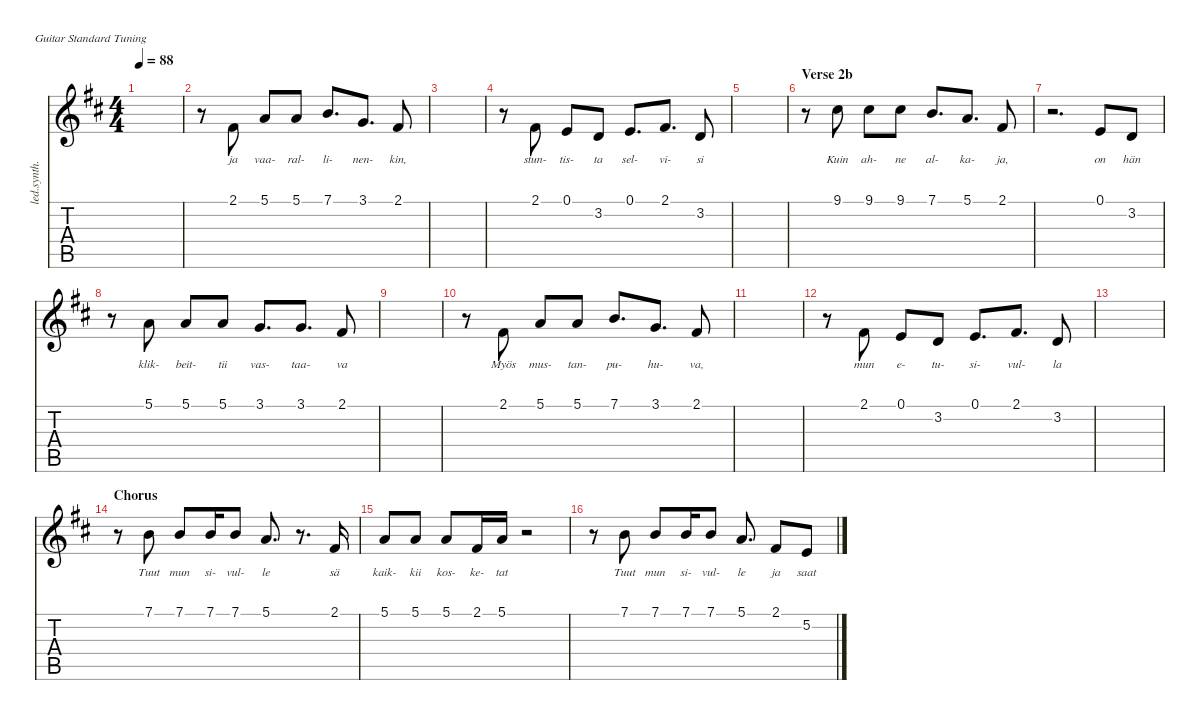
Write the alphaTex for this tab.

\defaultSystemsLayout 4
\hideDynamics
\bracketExtendMode nobrackets
\otherSystemsTrackNameOrientation horizontal
\track ("Vocal" "led.synth.") {instrument lead6voice}
\staff {score tabs}
\tuning (E4 B3 G3 D3 A2 E2)
\ts (4 4)
\tempo 88
\clef g2
\ks d
|
r.8{beam Down} 2.1{acc #}.8{lyrics (0 "ja") lyrics (1 "") lyrics (2 "") lyrics (3 "") lyrics (4 "") beam Up} 5.1{acc forcenatural}.8{lyrics (0 "vaa-") lyrics (1 "") lyrics (2 "") lyrics (3 "") lyrics (4 "") beam Up} 5.1{acc forcenatural}.8{lyrics (0 "ral-") lyrics (1 "") lyrics (2 "") lyrics (3 "") lyrics (4 "") beam Up} 7.1{acc forcenatural}.8{d lyrics (0 "li-") lyrics (1 "") lyrics (2 "") lyrics (3 "") lyrics (4 "") beam Up} 3.1{acc forcenatural}.8{d lyrics (0 "nen-") lyrics (1 "") lyrics (2 "") lyrics (3 "") lyrics (4 "") beam Up} 2.1{acc #}.8{lyrics (0 "kin,") lyrics (1 "") lyrics (2 "") lyrics (3 "") lyrics (4 "") beam Up} |
|
r.8{beam Down} 2.1{acc #}.8{lyrics (0 "stun-") lyrics (1 "") lyrics (2 "") lyrics (3 "") lyrics (4 "") beam Up} 0.1{acc forcenatural}.8{lyrics (0 "tis-") lyrics (1 "") lyrics (2 "") lyrics (3 "") lyrics (4 "") beam Up} 3.2{acc forcenatural}.8{lyrics (0 "ta") lyrics (1 "") lyrics (2 "") lyrics (3 "") lyrics (4 "") beam Up} 0.1{acc forcenatural}.8{d lyrics (0 "sel-") lyrics (1 "") lyrics (2 "") lyrics (3 "") lyrics (4 "") beam Up} 2.1{acc #}.8{d lyrics (0 "vi-") lyrics (1 "") lyrics (2 "") lyrics (3 "") lyrics (4 "") beam Up} 3.2{acc forcenatural}.8{lyrics (0 "si") lyrics (1 "") lyrics (2 "") lyrics (3 "") lyrics (4 "") beam Up} |
|
\section ("" "Verse 2b")
r.8{beam Down} 9.1{acc #}.8{lyrics (0 "Kuin") lyrics (1 "") lyrics (2 "") lyrics (3 "") lyrics (4 "") beam Down} 9.1{acc #}.8{lyrics (0 "ah-") lyrics (1 "") lyrics (2 "") lyrics (3 "") lyrics (4 "") beam Down} 9.1{acc #}.8{lyrics (0 "ne") lyrics (1 "") lyrics (2 "") lyrics (3 "") lyrics (4 "") beam Down} 7.1{acc forcenatural}.8{d lyrics (0 "al-") lyrics (1 "") lyrics (2 "") lyrics (3 "") lyrics (4 "") beam Up} 5.1{acc forcenatural}.8{d lyrics (0 "ka-") lyrics (1 "") lyrics (2 "") lyrics (3 "") lyrics (4 "") beam Up} 2.1{acc #}.8{lyrics (0 "ja,") lyrics (1 "") lyrics (2 "") lyrics (3 "") lyrics (4 "") beam Up} |
r.2{d beam Down} 0.1{acc forcenatural}.8{lyrics (0 "on") lyrics (1 "") lyrics (2 "") lyrics (3 "") lyrics (4 "") beam Up} 3.2{acc forcenatural}.8{lyrics (0 "hän") lyrics (1 "") lyrics (2 "") lyrics (3 "") lyrics (4 "") beam Up} |
r.8{beam Down} 5.1{acc forcenatural}.8{lyrics (0 "klik-") lyrics (1 "") lyrics (2 "") lyrics (3 "") lyrics (4 "") beam Up} 5.1{acc forcenatural}.8{lyrics (0 "beit-") lyrics (1 "") lyrics (2 "") lyrics (3 "") lyrics (4 "") beam Up} 5.1{acc forcenatural}.8{lyrics (0 "tii") lyrics (1 "") lyrics (2 "") lyrics (3 "") lyrics (4 "") beam Up} 3.1{acc forcenatural}.8{d lyrics (0 "vas-") lyrics (1 "") lyrics (2 "") lyrics (3 "") lyrics (4 "") beam Up} 3.1{acc forcenatural}.8{d lyrics (0 "taa-") lyrics (1 "") lyrics (2 "") lyrics (3 "") lyrics (4 "") beam Up} 2.1{acc #}.8{lyrics (0 "va") lyrics (1 "") lyrics (2 "") lyrics (3 "") lyrics (4 "") beam Up} |
|
r.8{beam Down} 2.1{acc #}.8{lyrics (0 "Myös") lyrics (1 "") lyrics (2 "") lyrics (3 "") lyrics (4 "") beam Up} 5.1{acc forcenatural}.8{lyrics (0 "mus-") lyrics (1 "") lyrics (2 "") lyrics (3 "") lyrics (4 "") beam Up} 5.1{acc forcenatural}.8{lyrics (0 "tan-") lyrics (1 "") lyrics (2 "") lyrics (3 "") lyrics (4 "") beam Up} 7.1{acc forcenatural}.8{d lyrics (0 "pu-") lyrics (1 "") lyrics (2 "") lyrics (3 "") lyrics (4 "") beam Up} 3.1{acc forcenatural}.8{d lyrics (0 "hu-") lyrics (1 "") lyrics (2 "") lyrics (3 "") lyrics (4 "") beam Up} 2.1{acc #}.8{lyrics (0 "va,") lyrics (1 "") lyrics (2 "") lyrics (3 "") lyrics (4 "") beam Up} |
|
r.8{beam Down} 2.1{acc #}.8{lyrics (0 "mun") lyrics (1 "") lyrics (2 "") lyrics (3 "") lyrics (4 "") beam Up} 0.1{acc forcenatural}.8{lyrics (0 "e-") lyrics (1 "") lyrics (2 "") lyrics (3 "") lyrics (4 "") beam Up} 3.2{acc forcenatural}.8{lyrics (0 "tu-") lyrics (1 "") lyrics (2 "") lyrics (3 "") lyrics (4 "") beam Up} 0.1{acc forcenatural}.8{d lyrics (0 "si-") lyrics (1 "") lyrics (2 "") lyrics (3 "") lyrics (4 "") beam Up} 2.1{acc #}.8{d lyrics (0 "vul-") lyrics (1 "") lyrics (2 "") lyrics (3 "") lyrics (4 "") beam Up} 3.2{acc forcenatural}.8{lyrics (0 "la") lyrics (1 "") lyrics (2 "") lyrics (3 "") lyrics (4 "") beam Up} |
|
\section ("" "Chorus")
r.8{beam Down} 7.1{acc forcenatural}.8{lyrics (0 "Tuut") lyrics (1 "") lyrics (2 "") lyrics (3 "") lyrics (4 "") beam Down} 7.1{acc forcenatural}.8{lyrics (0 "mun") lyrics (1 "") lyrics (2 "") lyrics (3 "") lyrics (4 "") beam Up} 7.1{acc forcenatural}.16{lyrics (0 "si-") lyrics (1 "") lyrics (2 "") lyrics (3 "") lyrics (4 "") beam Up} 7.1{acc forcenatural}.8{lyrics (0 "vul-") lyrics (1 "") lyrics (2 "") lyrics (3 "") lyrics (4 "") beam Up} 5.1{acc forcenatural}.8{d lyrics (0 "le") lyrics (1 "") lyrics (2 "") lyrics (3 "") lyrics (4 "") beam Up} r.8{d beam Up} 2.1{acc #}.16{lyrics (0 "sä") lyrics (1 "") lyrics (2 "") lyrics (3 "") lyrics (4 "") beam Up} |
5.1{acc forcenatural}.8{lyrics (0 "kaik-") lyrics (1 "") lyrics (2 "") lyrics (3 "") lyrics (4 "") beam Up} 5.1{acc forcenatural}.8{lyrics (0 "kii") lyrics (1 "") lyrics (2 "") lyrics (3 "") lyrics (4 "") beam Up} 5.1{acc forcenatural}.8{lyrics (0 "kos-") lyrics (1 "") lyrics (2 "") lyrics (3 "") lyrics (4 "") beam Up} 2.1{acc #}.16{lyrics (0 "ke-") lyrics (1 "") lyrics (2 "") lyrics (3 "") lyrics (4 "") beam Up} 5.1{acc forcenatural}.16{lyrics (0 "tat") lyrics (1 "") lyrics (2 "") lyrics (3 "") lyrics (4 "") beam Up} r.2{beam Up} |
r.8{beam Down} 7.1{acc forcenatural}.8{lyrics (0 "Tuut") lyrics (1 "") lyrics (2 "") lyrics (3 "") lyrics (4 "") beam Down} 7.1{acc forcenatural}.8{lyrics (0 "mun") lyrics (1 "") lyrics (2 "") lyrics (3 "") lyrics (4 "") beam Up} 7.1{acc forcenatural}.16{lyrics (0 "si-") lyrics (1 "") lyrics (2 "") lyrics (3 "") lyrics (4 "") beam Up} 7.1{acc forcenatural}.8{lyrics (0 "vul-") lyrics (1 "") lyrics (2 "") lyrics (3 "") lyrics (4 "") beam Up} 5.1{acc forcenatural}.8{d lyrics (0 "le") lyrics (1 "") lyrics (2 "") lyrics (3 "") lyrics (4 "") beam Up} 2.1{acc #}.8{lyrics (0 "ja") lyrics (1 "") lyrics (2 "") lyrics (3 "") lyrics (4 "") beam Up} 5.2{acc forcenatural}.8{lyrics (0 "saat") lyrics (1 "") lyrics (2 "") lyrics (3 "") lyrics (4 "") beam Up}
